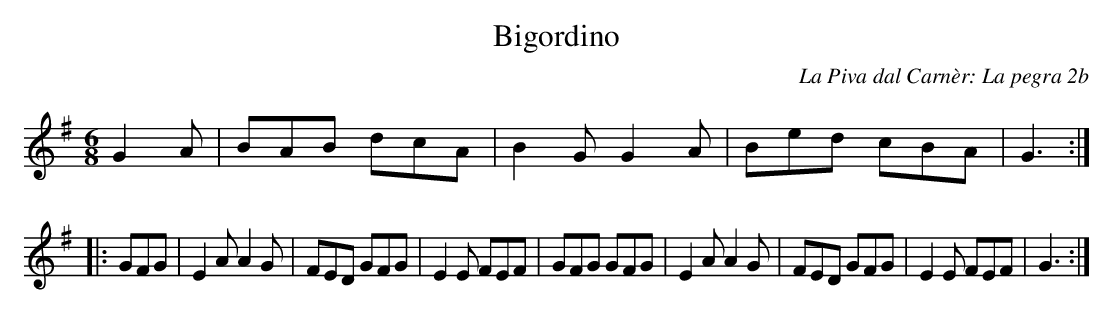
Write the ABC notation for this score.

X:1
T:Bigordino
C:La Piva dal Carnèr: La pegra 2b
M:6/8
L:1/8
K:G
G2A|BAB dcA|B2G G2A|Bed cBA|G3:|
|:GFG|E2A A2G|FED GFG|E2E FEF|GFG GFG|\
E2A A2G|FED GFG|E2E FEF|G3:|
